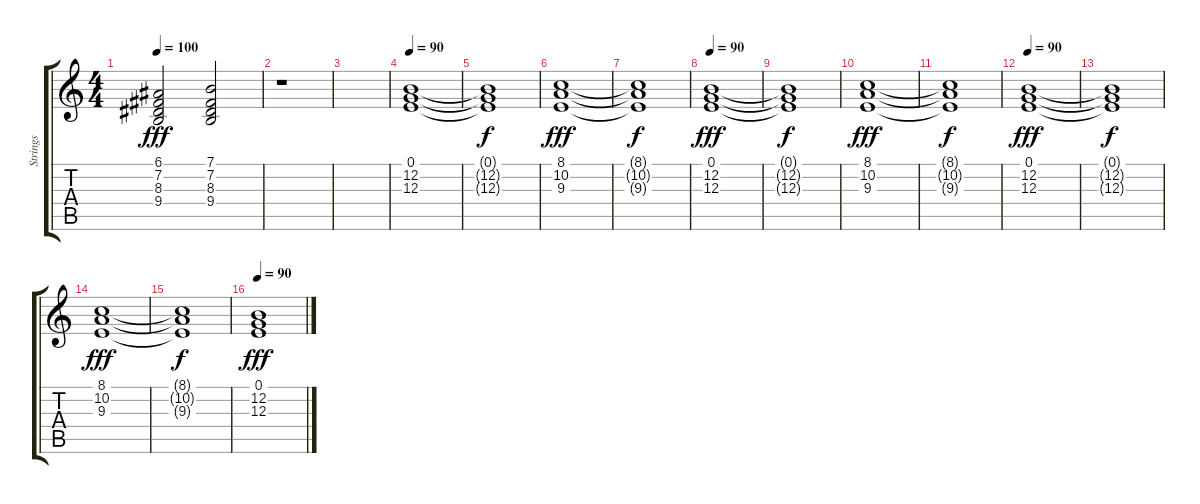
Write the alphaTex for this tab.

\track ("Strings" "Strings") {instrument stringensemble2}
\staff {score tabs}
\tuning (E4 B3 G3 D3 A2 E2) {hide}
\ts (4 4)
\tempo 100
\clef g2
\ks c
(6.1 7.2 8.3 9.4).2{dy fff} (7.1 7.2 8.3 9.4).2 |
r.1 |
|
\tempo 90
(0.1 12.2 12.3).1 |
(0.1{t} 12.2{t} 12.3{t}).1{dy f} |
(8.1 10.2 9.3).1{dy fff} |
(8.1{t} 10.2{t} 9.3{t}).1{dy f} |
\tempo 90
(0.1 12.2 12.3).1{dy fff} |
(0.1{t} 12.2{t} 12.3{t}).1{dy f} |
(8.1 10.2 9.3).1{dy fff} |
(8.1{t} 10.2{t} 9.3{t}).1{dy f} |
\tempo 90
(0.1 12.2 12.3).1{dy fff} |
(0.1{t} 12.2{t} 12.3{t}).1{dy f} |
(8.1 10.2 9.3).1{dy fff} |
(8.1{t} 10.2{t} 9.3{t}).1{dy f} |
\tempo 90
(0.1 12.2 12.3).1{dy fff}
